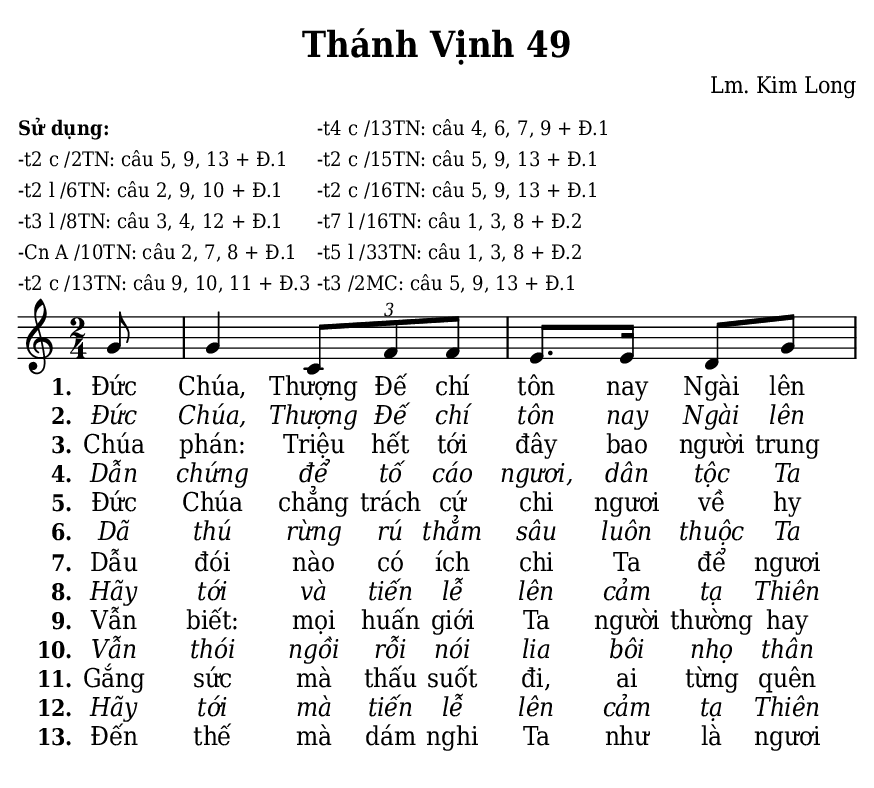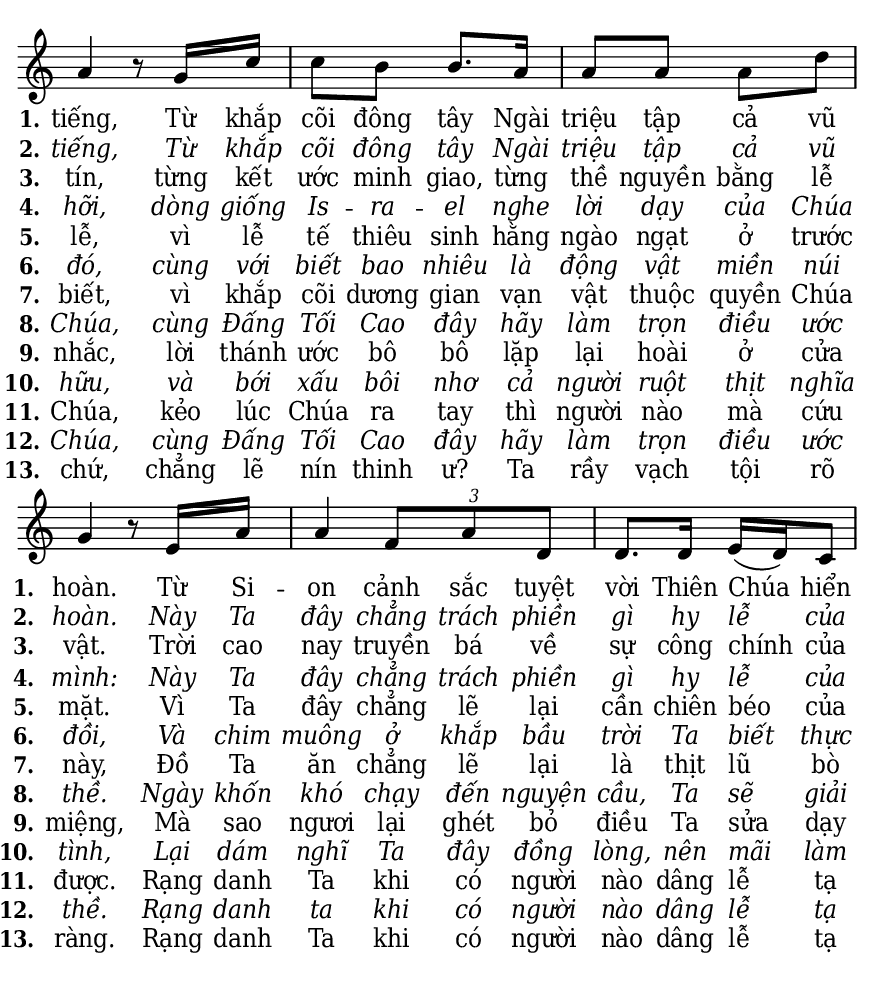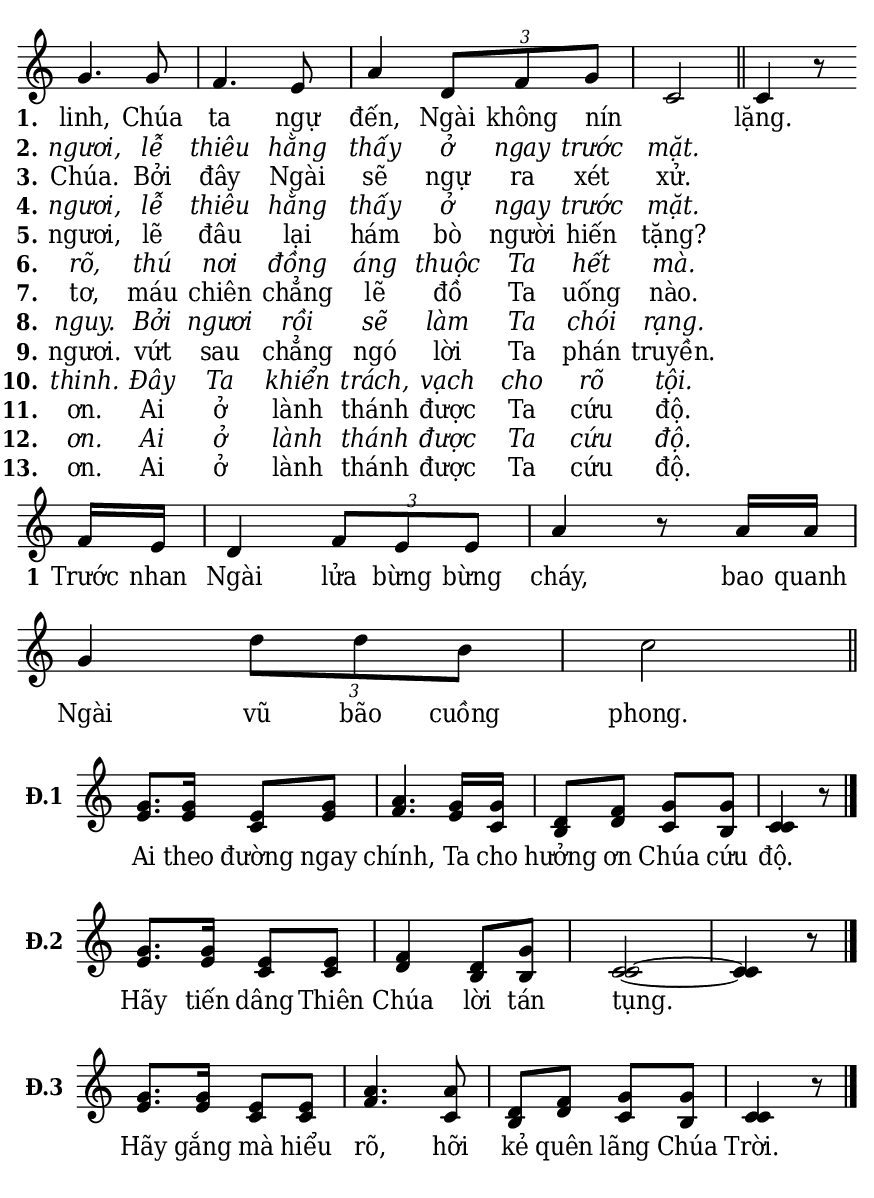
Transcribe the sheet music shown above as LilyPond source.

% Cài đặt chung
\version "2.22.1"
\include "english.ly"

\header {
  title = "Thánh Vịnh 49"
  composer = "Lm. Kim Long"
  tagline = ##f
}

% mã nguồn cho những chức năng chưa hỗ trợ trong phiên bản lilypond hiện tại
% cung cấp bởi cộng đồng lilypond khi gửi email đến lilypond-user@gnu.org
% in số phiên khúc trên mỗi dòng
#(define (add-grob-definition grob-name grob-entry)
     (set! all-grob-descriptions
           (cons ((@@ (lily) completize-grob-entry)
                  (cons grob-name grob-entry))
                 all-grob-descriptions)))

#(add-grob-definition
    'StanzaNumberSpanner
    `((direction . ,LEFT)
      (font-series . bold)
      (padding . 1.0)
      (side-axis . ,X)
      (stencil . ,ly:text-interface::print)
      (X-offset . ,ly:side-position-interface::x-aligned-side)
      (Y-extent . ,grob::always-Y-extent-from-stencil)
      (meta . ((class . Spanner)
               (interfaces . (font-interface
                              side-position-interface
                              stanza-number-interface
                              text-interface))))))

\layout {
    \context {
      \Global
      \grobdescriptions #all-grob-descriptions
    }
    \context {
      \Score
      \remove Stanza_number_align_engraver
      \consists
        #(lambda (context)
           (let ((texts '())
                 (syllables '()))
             (make-engraver
              (acknowledgers
               ((stanza-number-interface engraver grob source-engraver)
                  (set! texts (cons grob texts)))
               ((lyric-syllable-interface engraver grob source-engraver)
                  (set! syllables (cons grob syllables))))
              ((stop-translation-timestep engraver)
                 (for-each
                  (lambda (text)
                    (for-each
                     (lambda (syllable)
                       (ly:pointer-group-interface::add-grob
                        text
                        'side-support-elements
                        syllable))
                     syllables))
                  texts)
                 (set! syllables '())))))
    }
    \context {
      \Lyrics
      \remove Stanza_number_engraver
      \consists
        #(lambda (context)
           (let ((text #f)
                 (last-stanza #f))
             (make-engraver
              ((process-music engraver)
                 (let ((stanza (ly:context-property context 'stanza #f)))
                   (if (and stanza (not (equal? stanza last-stanza)))
                       (let ((column (ly:context-property context
'currentCommandColumn)))
                         (set! last-stanza stanza)
                         (if text
                             (ly:spanner-set-bound! text RIGHT column))
                         (set! text (ly:engraver-make-grob engraver
'StanzaNumberSpanner '()))
                         (ly:grob-set-property! text 'text stanza)
                         (ly:spanner-set-bound! text LEFT column)))))
              ((finalize engraver)
                 (if text
                     (let ((column (ly:context-property context
'currentCommandColumn)))
                       (ly:spanner-set-bound! text RIGHT column)))))))
      \override StanzaNumberSpanner.horizon-padding = 10000
    }
}

stanzaReminderOff =
  \temporary \override StanzaNumberSpanner.after-line-breaking =
     #(lambda (grob)
        ;; Can be replaced with (not (first-broken-spanner? grob)) in 2.23.
        (if (let ((siblings (ly:spanner-broken-into (ly:grob-original grob))))
              (and (pair? siblings)
                   (not (eq? grob (car siblings)))))
            (ly:grob-suicide! grob)))

stanzaReminderOn = \undo \stanzaReminderOff
% kết thúc mã nguồn

% Nhạc
nhacPhanMot = \relative c'' {
  \key c \major
  \time 2/4
  \partial 8 g8 |
  g4 \tuplet 3/2 { c,8 f f } |
  e8. e16 d8 g |
  a4 r8 g16 c |
  c8 b b8. a16 |
  a8 a a d |
  g,4 r8 e16 a |
  a4 \tuplet 3/2 { f8 a d, } |
  d8. d16 e (d) c8 |
  g'4. g8 |
  f4. e8 |
  a4 \tuplet 3/2 { d,8 f g } |
  c,2 \bar "||"
  c4 r8 \bar "" \break
  f16 e |
  d4 \tuplet 3/2 { f8 e e } |
  a4 r8 a16 a |
  g4 \tuplet 3/2 { d'8 d b } |
  c2 \bar "||"
}

nhacPhanHai = \relative c'' {
  \key c \major
  \time 2/4
  <<
    {
      g8. g16 e8 g |
      a4. g16 g |
      d8 f g g |
      c,4 r8 \bar "|."
    }
    {
      e8. e16 c8 e |
      f4. e16 c |
      b8 d c b |
      c4 r8
    }
  >>
}

nhacPhanBa = \relative c'' {
  \key c \major
  \time 2/4
  <<
    {
      g8. g16 e8 e |
      f4 d8 g |
      c,2 ~ |
      c4 r8 \bar "|."
    }
    {
      e8. e16 c8 c |
      d4 b8 b |
      c2 ~ |
      c4 r8
    }
  >>
}

nhacPhanBon = \relative c'' {
  \key c \major
  \time 2/4
  <<
    {
      g8. g16 e8 e |
      a4. a8 |
      d, f g g |
      c,4 r8 \bar "|."
    }
    {
      e8. e16 c8 c |
      f4. c8 |
      b d c b |
      c4 r8
    }
  >>
}

% Lời
loiPhanMot = \lyricmode {
  <<
    {
      \set stanza = "1."
      Đức Chúa, Thượng Đế chí tôn nay Ngài lên tiếng,
      Từ khắp cõi đông tây Ngài triệu tập cả vũ hoàn.
      Từ Si -- on cảnh sắc tuyệt vời Thiên Chúa hiển linh,
      Chúa ta ngự đến, Ngài không nín _ lặng.
    }
    \new Lyrics {
	    \set associatedVoice = "beSop"
	    \set stanza = "2."
      \override Lyrics.LyricText.font-shape = #'italic
      Đức Chúa, Thượng Đế chí tôn nay Ngài lên tiếng,
      Từ khắp cõi đông tây Ngài triệu tập cả vũ hoàn.
      Này Ta đây chẳng trách phiền gì hy lễ của ngươi,
      lễ thiêu hằng thấy ở ngay trước mặt.
    }
    \new Lyrics {
	    \set associatedVoice = "beSop"
	    \set stanza = "3."
      Chúa phán: Triệu hết tới đây bao người trung tín,
      từng kết ước minh giao, từng thề nguyền bằng lễ vật.
      Trời cao nay truyền bá về sự công chính của Chúa.
      Bởi đây Ngài sẽ ngự ra xét xử.
    }
    \new Lyrics {
	    \set associatedVoice = "beSop"
	    \set stanza = "4."
      \override Lyrics.LyricText.font-shape = #'italic
      Dẫn chứng để tố cáo ngươi, dân tộc Ta hỡi,
      dòng giống Is -- ra -- el nghe lời dạy của Chúa mình:
      Này Ta đây chẳng trách phiền gì hy lễ của ngươi,
      lễ thiêu hằng thấy ở ngay trước mặt.
    }
    \new Lyrics {
	    \set associatedVoice = "beSop"
	    \set stanza = "5."
      Đức Chúa chẳng trách cứ chi ngươi về hy lễ,
      vì lễ tế thiêu sinh hằng ngào ngạt ở trước mặt.
      Vì Ta đây chẳng lẽ lại cần chiên béo của ngươi,
      lẽ đâu lại hám bò người hiến tặng?
    }
    \new Lyrics {
	    \set associatedVoice = "beSop"
	    \set stanza = "6."
      \override Lyrics.LyricText.font-shape = #'italic
      Dã thú rừng rú thẳm sâu luôn thuộc Ta đó,
      cùng với biết bao nhiêu là động vật miền núi đồi,
      Và chim muông ở khắp bầu trời Ta biết thực rõ,
      thú nơi đồng áng thuộc Ta hết mà.
    }
    \new Lyrics {
	    \set associatedVoice = "beSop"
	    \set stanza = "7."
      Dẫu đói nào có ích chi Ta để ngươi biết,
      vì khắp cõi dương gian vạn vật thuộc quyền Chúa này,
      Đồ Ta ăn chẳng lẽ lại là thịt lũ bò tơ,
      máu chiên chẳng lẽ đồ Ta uống nào.
    }
    \new Lyrics {
	    \set associatedVoice = "beSop"
	    \set stanza = "8."
      \override Lyrics.LyricText.font-shape = #'italic
      Hãy tới và tiến lễ lên cảm tạ Thiên Chúa,
      cùng Đấng Tối Cao đây hãy làm trọn điều ước thề.
      Ngày khốn khó chạy đến nguyện cầu, Ta sẽ giải nguy.
      Bởi ngươi rồi sẽ làm Ta chói rạng.
    }
    \new Lyrics {
	    \set associatedVoice = "beSop"
	    \set stanza = "9."
      Vẫn biết: mọi huấn giới Ta người thường hay nhắc,
      lời thánh ước bô bô lặp lại hoài ở cửa miệng,
      Mà sao ngươi lại ghét bỏ điều Ta sửa dạy ngươi.
      vứt sau chẳng ngó lời Ta phán truyền.
    }
    \new Lyrics {
	    \set associatedVoice = "beSop"
	    \set stanza = "10."
      \override Lyrics.LyricText.font-shape = #'italic
      Vẫn thói ngồi rỗi nói lia bôi nhọ thân hữu,
      và bới xấu bôi nhơ cả người ruột thịt nghĩa tình,
      Lại dám nghĩ Ta đây đồng lòng, nên mãi làm thinh.
      Đây Ta khiển trách, vạch cho rõ tội.
    }
    \new Lyrics {
	    \set associatedVoice = "beSop"
	    \set stanza = "11."
      Gắng sức mà thấu suốt đi, ai từng quên Chúa,
      kẻo lúc Chúa ra tay thì người nào mà cứu được.
      Rạng danh Ta khi có người nào dâng lễ tạ ơn.
      Ai ở lành thánh được Ta cứu độ.
    }
    \new Lyrics {
	    \set associatedVoice = "beSop"
	    \set stanza = "12."
      \override Lyrics.LyricText.font-shape = #'italic
      Hãy tới mà tiến lễ lên cảm tạ Thiên Chúa,
      cùng Đấng Tối Cao đây hãy làm trọn điều ước thề.
      Rạng danh ta khi có người nào dâng lễ tạ ơn.
      Ai ở lành thánh được Ta cứu độ.
    }
    \new Lyrics {
	    \set associatedVoice = "beSop"
	    \set stanza = "13."
      Đến thế mà dám nghi Ta như là ngươi chứ,
      chẳng lẽ nín thinh ư? Ta rầy vạch tội rõ ràng.
      Rạng danh Ta khi có người nào dâng lễ tạ ơn.
      Ai ở lành thánh được Ta cứu độ.
    }
  >>
  \stanzaReminderOff
  \set stanza = "1"
  Trước nhan Ngài lửa bừng bừng cháy,
  bao quanh Ngài vũ bão cuồng phong.
}

loiPhanHai = \lyricmode {
  Ai theo đường ngay chính, Ta cho hưởng ơn Chúa cứu độ.
}

loiPhanBa = \lyricmode {
  Hãy tiến dâng Thiên Chúa lời tán tụng.
}

loiPhanBon = \lyricmode {
  Hãy gắng mà hiểu rõ, hỡi kẻ quên lãng Chúa Trời.
}


% Dàn trang
\paper {
  #(set-paper-size "a5")
  top-margin = 3\mm
  bottom-margin = 3\mm
  left-margin = 3\mm
  right-margin = 3\mm
  indent = #0
  #(define fonts
	 (make-pango-font-tree "Deja Vu Serif Condensed"
	 		       "Deja Vu Serif Condensed"
			       "Deja Vu Serif Condensed"
			       (/ 20 20)))
  print-page-number = ##f
  ragged-bottom = ##t
  page-count = 3
}

\markup {
  \vspace #1
  %\fill-line {
    \column {
      \left-align {
        \line { \bold \small "Sử dụng:" }
        \line { \small "-t2 c /2TN: câu 5, 9, 13 + Đ.1" }
        \line { \small "-t2 l /6TN: câu 2, 9, 10 + Đ.1" }
        \line { \small "-t3 l /8TN: câu 3, 4, 12 + Đ.1" }
        \line { \small "-Cn A /10TN: câu 2, 7, 8 + Đ.1" }
        \line { \small "-t2 c /13TN: câu 9, 10, 11 + Đ.3" }
      }
    }
    \column {
      \left-align {
        \line { \small "-t4 c /13TN: câu 4, 6, 7, 9 + Đ.1" }
        \line { \small "-t2 c /15TN: câu 5, 9, 13 + Đ.1" }
        \line { \small "-t2 c /16TN: câu 5, 9, 13 + Đ.1" }
        \line { \small "-t7 l /16TN: câu 1, 3, 8 + Đ.2" }
        \line { \small "-t5 l /33TN: câu 1, 3, 8 + Đ.2" }
        \line { \small "-t3 /2MC: câu 5, 9, 13 + Đ.1" }
      }
    }
  %}
}

\score {
  <<
    \new Staff <<
        \clef treble
        \new Voice = beSop {
          \nhacPhanMot
        }
      \new Lyrics \lyricsto beSop \loiPhanMot
    >>
  >>
  \layout {
    \override Lyrics.LyricSpace.minimum-distance = #1
    \override Score.BarNumber.break-visibility = ##(#f #f #f)
    \override Score.SpacingSpanner.uniform-stretching = ##t
    ragged-last = ##f
  }
}

\score {
  <<
    \new Staff \with {
      \remove "Time_signature_engraver"
      instrumentName = \markup { \bold "Đ.1" }} <<
        \clef treble
        \new Voice = beSop {
          \nhacPhanHai
        }
      \new Lyrics \lyricsto beSop \loiPhanHai
    >>
  >>
  \layout {
    indent = 10
    \override Lyrics.LyricSpace.minimum-distance = #0.6
    \override Score.BarNumber.break-visibility = ##(#f #f #f)
    \override Score.SpacingSpanner.uniform-stretching = ##t
    ragged-last = ##f
  }
}

\score {
  <<
    \new Staff \with {
      \remove "Time_signature_engraver"
      instrumentName = \markup { \bold "Đ.2" }} <<
        \clef treble
        \new Voice = beSop {
          \nhacPhanBa
        }
      \new Lyrics \lyricsto beSop \loiPhanBa
    >>
  >>
  \layout {
    indent = 10
    \override Lyrics.LyricSpace.minimum-distance = #0.45
    \override Score.BarNumber.break-visibility = ##(#f #f #f)
    \override Score.SpacingSpanner.uniform-stretching = ##t
    ragged-last = ##f
  }
}

\score {
  <<
    \new Staff \with {
      \remove "Time_signature_engraver"
      instrumentName = \markup { \bold "Đ.3" }} <<
        \clef treble
        \new Voice = beSop {
          \nhacPhanBon
        }
      \new Lyrics \lyricsto beSop \loiPhanBon
    >>
  >>
  \layout {
    indent = 10
    \override Lyrics.LyricSpace.minimum-distance = #0.6
    \override Score.BarNumber.break-visibility = ##(#f #f #f)
    \override Score.SpacingSpanner.uniform-stretching = ##t
    ragged-last = ##f
  }
}
